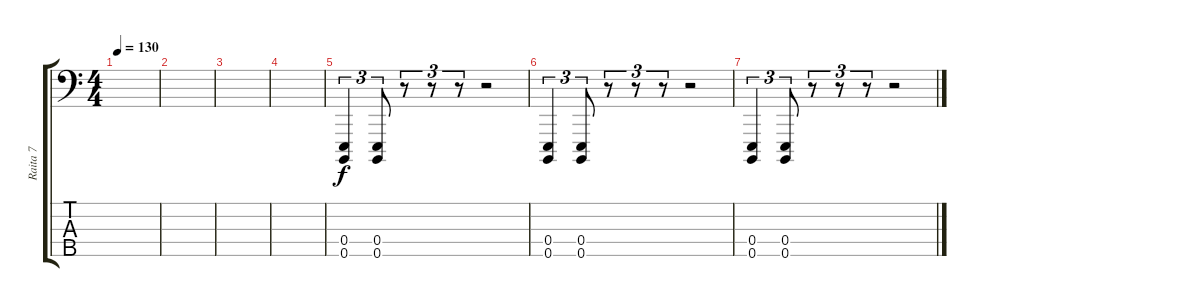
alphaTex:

\track ("Raita 7" "Raita 7") {instrument timpani}
\staff {score tabs}
\tuning (G2 D2 A1 E1 B0) {hide}
\ts (4 4)
\tempo 130
\clef f4
\ks c
|
|
|
|
(0.4 0.5).4{tu (3 2)} (0.4 0.5).8{tu (3 2)} r.8{tu (3 2)} r.8{tu (3 2)} r.8{tu (3 2)} r.2 |
(0.4 0.5).4{tu (3 2)} (0.4 0.5).8{tu (3 2)} r.8{tu (3 2)} r.8{tu (3 2)} r.8{tu (3 2)} r.2 |
(0.4 0.5).4{tu (3 2)} (0.4 0.5).8{tu (3 2)} r.8{tu (3 2)} r.8{tu (3 2)} r.8{tu (3 2)} r.2
